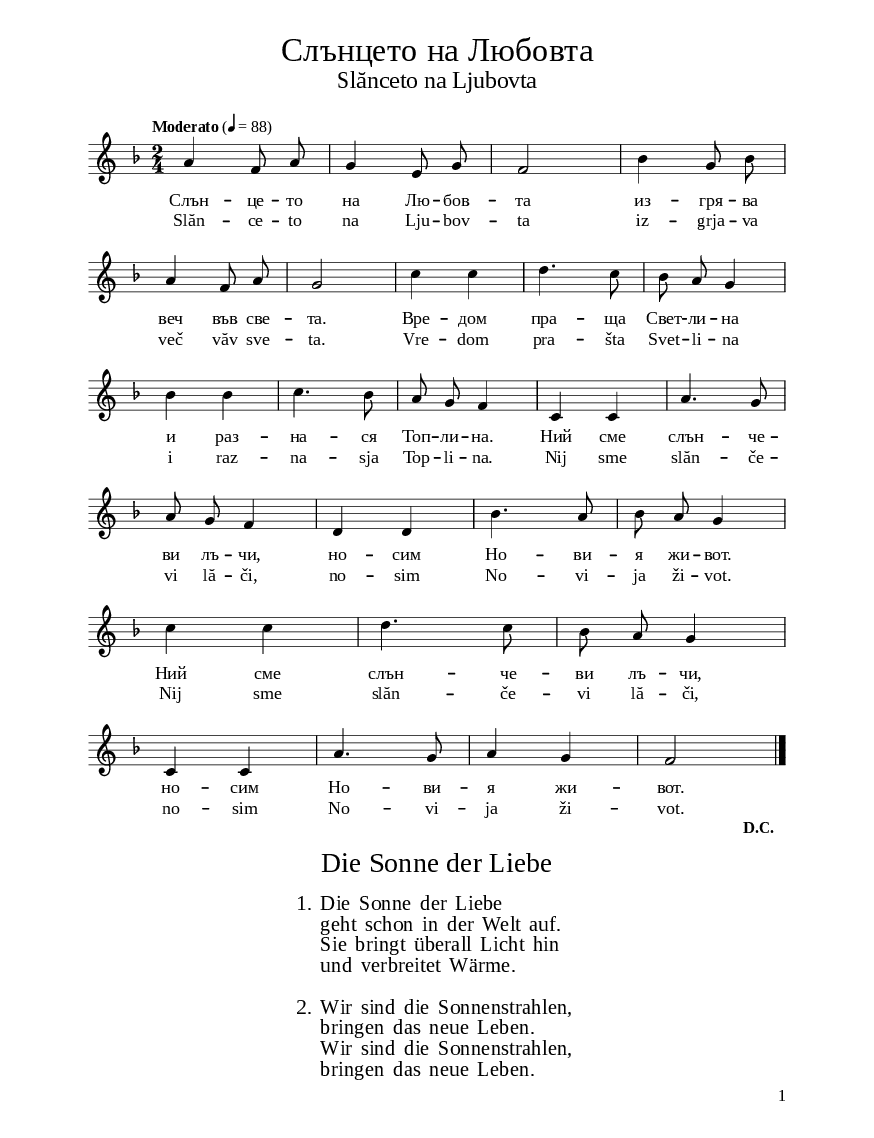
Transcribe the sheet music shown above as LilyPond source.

\version "2.24.1"

% include paper part and global functions
\include "include/globals.ily"

\bookpart {
  \label #'ref055_1
  \tocItem \markup "Слънцето на Любовта – Slănceto na Ljubovta"
  \include "include/bookpart-paper.ily"
  \score {
    \include "include/score-layout.ily"

    \new Voice \absolute  {
      \clef treble
      \key f \major
      \time 2/4
      \tempoFunc "Moderato" 4 "88"
      \autoBeamOff
      a'4 f'8 a' | g'4 e'8 g' | f'2 | bes'4 g'8 bes' \break | a'4 f'8 a' | g'2  |
      c''4 c'' | d''4. c''8 | bes'8 a' g'4 \break | bes'4 bes'  | c''4. bes'8 | a'8 g' f'4  |
      c'4 c' | a'4. g'8 | \break a'8 g' f'4 |   d'4 d' | bes'4. a'8 | bes'8 a' g'4 | \break
      c''4 c'' | d''4. c''8 |  bes'8 a' g'4 | \break c'4 c' | a'4. g'8 | a'4 g' | f'2 |\break \bar "|."
    }

    \addlyrics {
      Слън -- це -- то на Лю -- бов -- та из -- гря -- ва веч във све -- та.
      Вре -- дом пра -- ща Свет -- ли -- на и раз -- на -- ся Топ -- ли -- на.
      Ний сме слън -- че -- ви лъ -- чи, но -- сим Но -- ви -- я жи -- вот.
      Ний сме слън -- че -- ви лъ -- чи, но -- сим Но -- ви -- я жи -- вот.
    }

   \addlyrics {
      Slăn -- ce -- to na Lju -- bov -- ta iz -- grja -- va več văv sve -- ta.
      Vre -- dom pra -- šta Svet -- li -- na i raz -- na -- sja Top -- li -- na.
      Nij sme slăn -- če -- vi lă -- či, no -- sim No -- vi -- ja ži -- vot.
      Nij sme slăn -- če -- vi lă -- či, no -- sim No -- vi -- ja ži -- vot.
    }
    \header {
      title = \titleFunc "Слънцето на Любовта" "Slănceto na Ljubovta"
    }

    \midi{}

  } % score

  \markup \dc-one "D.C."

  % include foreign translation(s) of the song
  \version "2.24.0"

\markup \fill-line { \fontsize #deTitleFontSize "Die Sonne der Liebe" }
\markup \null
\markup \null
\markup \fontsize #deCoupletFontSize {
  \hspace #20
  \override #`(baseline-skip . ,deCoupletBaselineSkip)

  \column {
   
     \line { 1. Die Sonne der Liebe}

\line { "   " geht schon in der Welt auf.}

\line { "   " Sie bringt überall Licht hin}

\line { "   " und verbreitet Wärme.}

\line { " " } 
\line { 2. Wir sind die Sonnenstrahlen,}

\line { "   " bringen das neue Leben.}

\line { "   " Wir sind die Sonnenstrahlen,}

\line { "   " bringen das neue Leben.}
     
     
     
       }
        
    }    

%--------------------------------------------------------------------- 


} % bookpart
